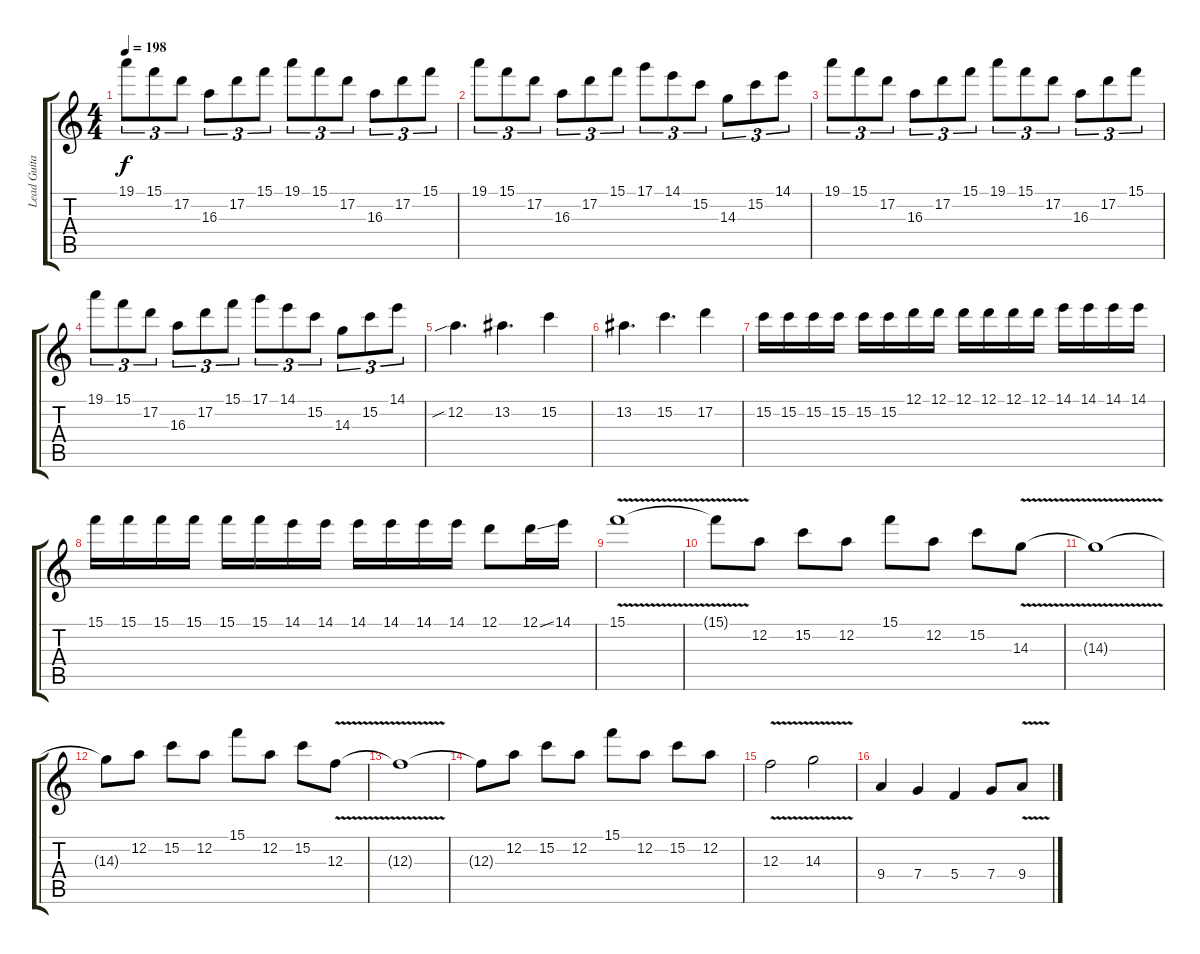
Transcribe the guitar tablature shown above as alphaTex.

\track ("Lead Guitar" "Lead Guita") {instrument distortionguitar}
\staff {score tabs}
\tuning (D4 A3 F3 C3 G2 D2) {hide}
\ts (4 4)
\tempo 198
\clef g2
\ks c
19.1{t}.8{tu (3 2) dy f} 15.1.8{tu (3 2)} 17.2.8{tu (3 2)} 16.3.8{tu (3 2)} 17.2.8{tu (3 2)} 15.1.8{tu (3 2)} 19.1.8{tu (3 2)} 15.1.8{tu (3 2)} 17.2.8{tu (3 2)} 16.3.8{tu (3 2)} 17.2.8{tu (3 2)} 15.1.8{tu (3 2)} |
19.1.8{tu (3 2)} 15.1.8{tu (3 2)} 17.2.8{tu (3 2)} 16.3.8{tu (3 2)} 17.2.8{tu (3 2)} 15.1.8{tu (3 2)} 17.1.8{tu (3 2)} 14.1.8{tu (3 2)} 15.2.8{tu (3 2)} 14.3.8{tu (3 2)} 15.2.8{tu (3 2)} 14.1.8{tu (3 2)} |
19.1.8{tu (3 2)} 15.1.8{tu (3 2)} 17.2.8{tu (3 2)} 16.3.8{tu (3 2)} 17.2.8{tu (3 2)} 15.1.8{tu (3 2)} 19.1.8{tu (3 2)} 15.1.8{tu (3 2)} 17.2.8{tu (3 2)} 16.3.8{tu (3 2)} 17.2.8{tu (3 2)} 15.1.8{tu (3 2)} |
19.1.8{tu (3 2)} 15.1.8{tu (3 2)} 17.2.8{tu (3 2)} 16.3.8{tu (3 2)} 17.2.8{tu (3 2)} 15.1.8{tu (3 2)} 17.1.8{tu (3 2)} 14.1.8{tu (3 2)} 15.2.8{tu (3 2)} 14.3.8{tu (3 2)} 15.2.8{tu (3 2)} 14.1.8{tu (3 2)} |
12.2{sib}.4{d} 13.2.4{d} 15.2.4 |
13.2.4{d} 15.2.4{d} 17.2.4 |
15.2.16 15.2.16 15.2.16 15.2.16 15.2.16 15.2.16 12.1.16 12.1.16 12.1.16 12.1.16 12.1.16 12.1.16 14.1.16 14.1.16 14.1.16 14.1.16 |
15.1.16 15.1.16 15.1.16 15.1.16 15.1.16 15.1.16 14.1.16 14.1.16 14.1.16 14.1.16 14.1.16 14.1.16 12.1.8 12.1{ss}.16 14.1.16 |
15.1{v}.1 |
15.1{t}.8 12.2.8 15.2.8 12.2.8 15.1.8 12.2.8 15.2.8 14.3{v}.8 |
14.3{t}.1 |
14.3{t}.8 12.2.8 15.2.8 12.2.8 15.1.8 12.2.8 15.2.8 12.3{v}.8 |
12.3{t}.1 |
12.3{t}.8 12.2.8 15.2.8 12.2.8 15.1.8 12.2.8 15.2.8 12.2.8 |
12.3{v}.2 14.3{v}.2 |
9.4.4 7.4.4 5.4.4 7.4.8 9.4{v}.8
